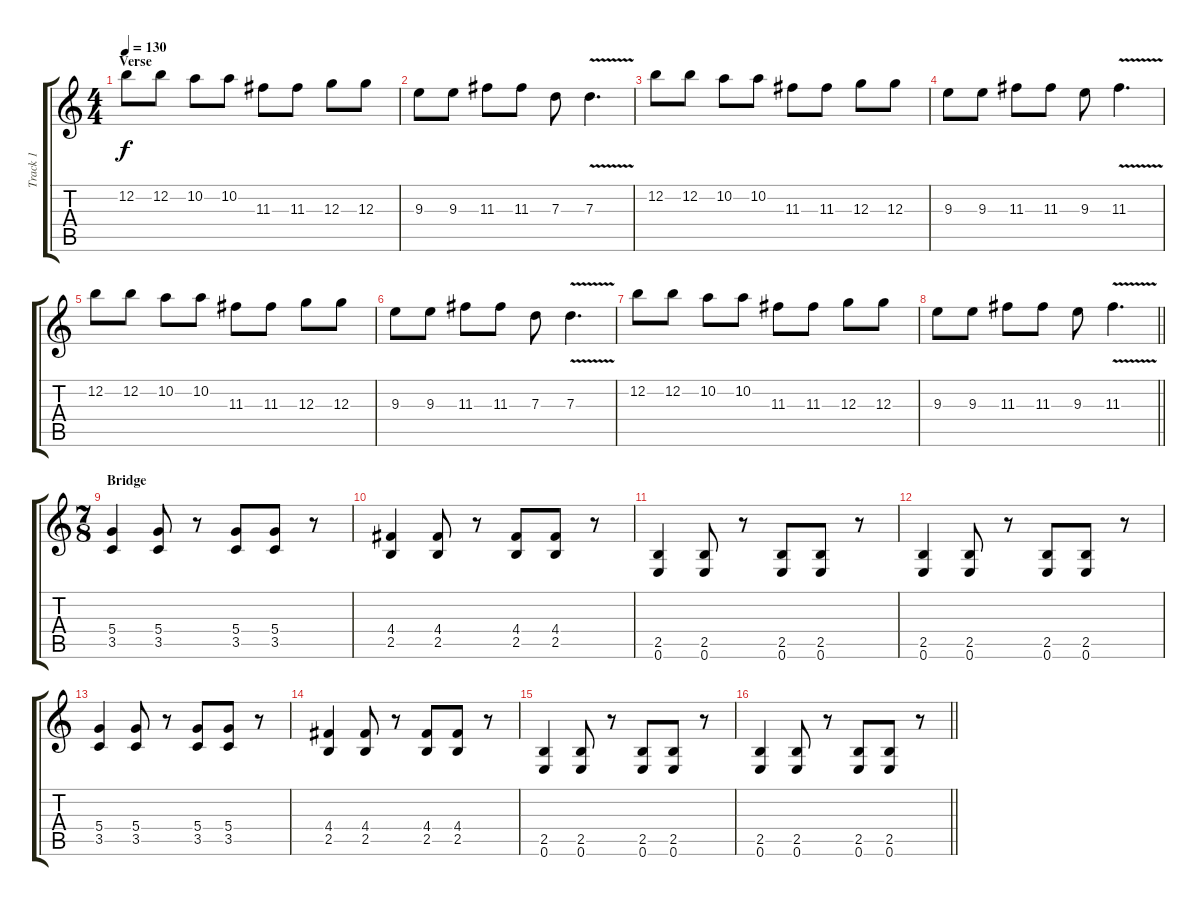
\track ("Track 1" "Track 1") {instrument overdrivenguitar}
\staff {score tabs}
\tuning (E4 B3 G3 D3 A2 E2) {hide}
\ts (4 4)
\section ("" "Verse")
\tempo 130
\clef g2
\ks c
12.2.8{dy f} 12.2.8 10.2.8 10.2.8 11.3.8 11.3.8 12.3.8 12.3.8 |
9.3.8 9.3.8 11.3.8 11.3.8 7.3.8 7.3{v}.4{d} |
12.2.8 12.2.8 10.2.8 10.2.8 11.3.8 11.3.8 12.3.8 12.3.8 |
9.3.8 9.3.8 11.3.8 11.3.8 9.3.8 11.3{v}.4{d} |
12.2.8 12.2.8 10.2.8 10.2.8 11.3.8 11.3.8 12.3.8 12.3.8 |
9.3.8 9.3.8 11.3.8 11.3.8 7.3.8 7.3{v}.4{d} |
12.2.8 12.2.8 10.2.8 10.2.8 11.3.8 11.3.8 12.3.8 12.3.8 |
\barLineRight lightlight
9.3.8 9.3.8 11.3.8 11.3.8 9.3.8 11.3{v}.4{d} |
\ts (7 8)
\section ("" "Bridge")
(5.4 3.5).4 (5.4 3.5).8 r.8 (5.4 3.5).8 (5.4 3.5).8 r.8 |
(4.4 2.5).4 (4.4 2.5).8 r.8 (4.4 2.5).8 (4.4 2.5).8 r.8 |
(2.5 0.6).4 (2.5 0.6).8 r.8 (2.5 0.6).8 (2.5 0.6).8 r.8 |
(2.5 0.6).4 (2.5 0.6).8 r.8 (2.5 0.6).8 (2.5 0.6).8 r.8 |
(5.4 3.5).4 (5.4 3.5).8 r.8 (5.4 3.5).8 (5.4 3.5).8 r.8 |
(4.4 2.5).4 (4.4 2.5).8 r.8 (4.4 2.5).8 (4.4 2.5).8 r.8 |
(2.5 0.6).4 (2.5 0.6).8 r.8 (2.5 0.6).8 (2.5 0.6).8 r.8 |
\barLineRight lightlight
(2.5 0.6).4 (2.5 0.6).8 r.8 (2.5 0.6).8 (2.5 0.6).8 r.8
